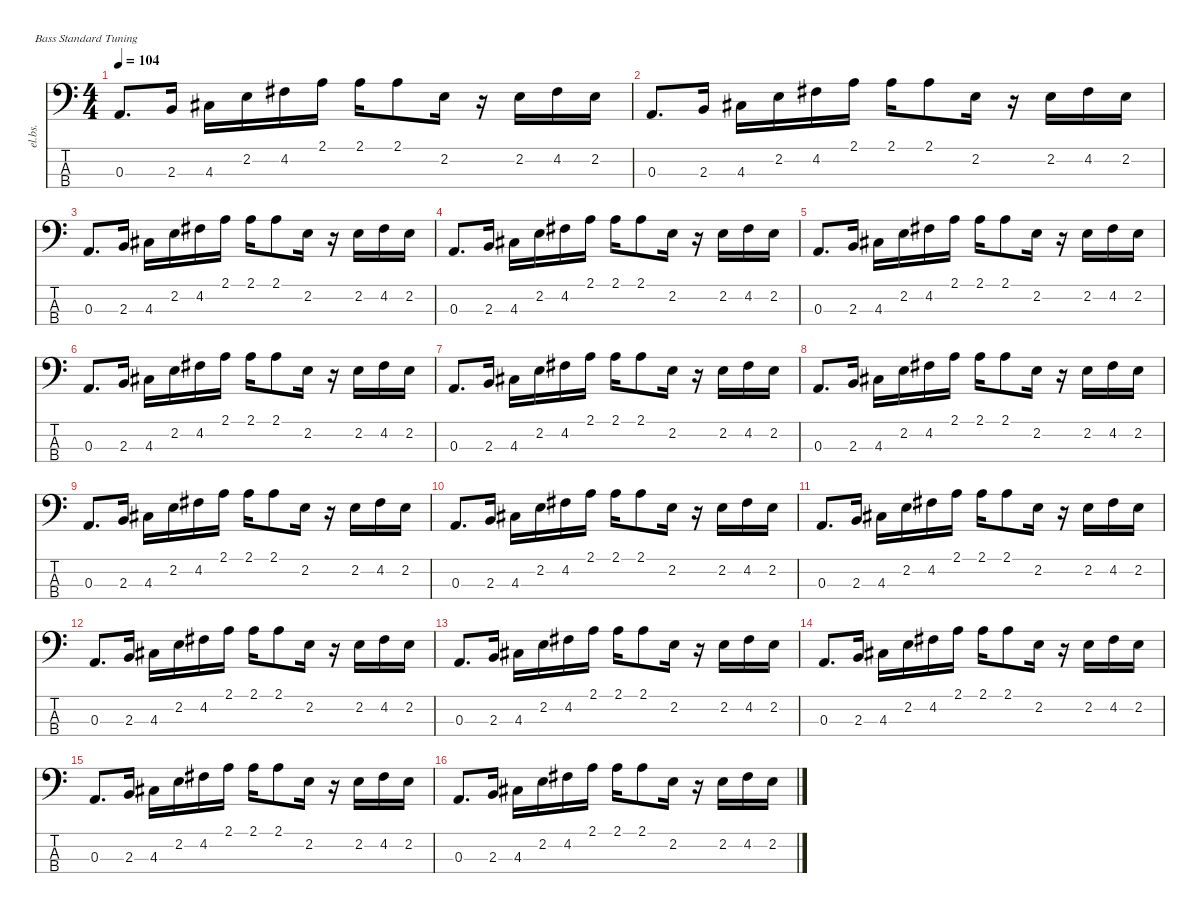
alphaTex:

\defaultSystemsLayout 4
\hideDynamics
\bracketExtendMode nobrackets
\otherSystemsTrackNameOrientation horizontal
\track ("Bass" "el.bs.") {instrument electricbassfinger}
\staff {score tabs}
\tuning (G2 D2 A1 E1)
\ts (4 4)
\tempo 104
\clef f4
\ks c
0.3.8{d dy f beam Up} 2.3.16{beam Up} 4.3{acc #}.16{beam Down} 2.2.16{beam Down} 4.2{acc #}.16{beam Down} 2.1.16{beam Down} 2.1.16{beam Down} 2.1.8{beam Down} 2.2.16{beam Down} r.16{beam Down} 2.2.16{beam Down} 4.2{acc #}.16{beam Down} 2.2.16{beam Down} |
0.3.8{d beam Up} 2.3.16{beam Up} 4.3{acc #}.16{beam Down} 2.2.16{beam Down} 4.2{acc #}.16{beam Down} 2.1.16{beam Down} 2.1.16{beam Down} 2.1.8{beam Down} 2.2.16{beam Down} r.16{beam Down} 2.2.16{beam Down} 4.2{acc #}.16{beam Down} 2.2.16{beam Down} |
0.3.8{d beam Up} 2.3.16{beam Up} 4.3{acc #}.16{beam Down} 2.2.16{beam Down} 4.2{acc #}.16{beam Down} 2.1.16{beam Down} 2.1.16{beam Down} 2.1.8{beam Down} 2.2.16{beam Down} r.16{beam Down} 2.2.16{beam Down} 4.2{acc #}.16{beam Down} 2.2.16{beam Down} |
0.3.8{d beam Up} 2.3.16{beam Up} 4.3{acc #}.16{beam Down} 2.2.16{beam Down} 4.2{acc #}.16{beam Down} 2.1.16{beam Down} 2.1.16{beam Down} 2.1.8{beam Down} 2.2.16{beam Down} r.16{beam Down} 2.2.16{beam Down} 4.2{acc #}.16{beam Down} 2.2.16{beam Down} |
0.3.8{d beam Up} 2.3.16{beam Up} 4.3{acc #}.16{beam Down} 2.2.16{beam Down} 4.2{acc #}.16{beam Down} 2.1.16{beam Down} 2.1.16{beam Down} 2.1.8{beam Down} 2.2.16{beam Down} r.16{beam Down} 2.2.16{beam Down} 4.2{acc #}.16{beam Down} 2.2.16{beam Down} |
0.3.8{d beam Up} 2.3.16{beam Up} 4.3{acc #}.16{beam Down} 2.2.16{beam Down} 4.2{acc #}.16{beam Down} 2.1.16{beam Down} 2.1.16{beam Down} 2.1.8{beam Down} 2.2.16{beam Down} r.16{beam Down} 2.2.16{beam Down} 4.2{acc #}.16{beam Down} 2.2.16{beam Down} |
0.3.8{d beam Up} 2.3.16{beam Up} 4.3{acc #}.16{beam Down} 2.2.16{beam Down} 4.2{acc #}.16{beam Down} 2.1.16{beam Down} 2.1.16{beam Down} 2.1.8{beam Down} 2.2.16{beam Down} r.16{beam Down} 2.2.16{beam Down} 4.2{acc #}.16{beam Down} 2.2.16{beam Down} |
0.3.8{d beam Up} 2.3.16{beam Up} 4.3{acc #}.16{beam Down} 2.2.16{beam Down} 4.2{acc #}.16{beam Down} 2.1.16{beam Down} 2.1.16{beam Down} 2.1.8{beam Down} 2.2.16{beam Down} r.16{beam Down} 2.2.16{beam Down} 4.2{acc #}.16{beam Down} 2.2.16{beam Down} |
0.3.8{d beam Up} 2.3.16{beam Up} 4.3{acc #}.16{beam Down} 2.2.16{beam Down} 4.2{acc #}.16{beam Down} 2.1.16{beam Down} 2.1.16{beam Down} 2.1.8{beam Down} 2.2.16{beam Down} r.16{beam Down} 2.2.16{beam Down} 4.2{acc #}.16{beam Down} 2.2.16{beam Down} |
0.3.8{d beam Up} 2.3.16{beam Up} 4.3{acc #}.16{beam Down} 2.2.16{beam Down} 4.2{acc #}.16{beam Down} 2.1.16{beam Down} 2.1.16{beam Down} 2.1.8{beam Down} 2.2.16{beam Down} r.16{beam Down} 2.2.16{beam Down} 4.2{acc #}.16{beam Down} 2.2.16{beam Down} |
0.3.8{d beam Up} 2.3.16{beam Up} 4.3{acc #}.16{beam Down} 2.2.16{beam Down} 4.2{acc #}.16{beam Down} 2.1.16{beam Down} 2.1.16{beam Down} 2.1.8{beam Down} 2.2.16{beam Down} r.16{beam Down} 2.2.16{beam Down} 4.2{acc #}.16{beam Down} 2.2.16{beam Down} |
0.3.8{d beam Up} 2.3.16{beam Up} 4.3{acc #}.16{beam Down} 2.2.16{beam Down} 4.2{acc #}.16{beam Down} 2.1.16{beam Down} 2.1.16{beam Down} 2.1.8{beam Down} 2.2.16{beam Down} r.16{beam Down} 2.2.16{beam Down} 4.2{acc #}.16{beam Down} 2.2.16{beam Down} |
0.3.8{d beam Up} 2.3.16{beam Up} 4.3{acc #}.16{beam Down} 2.2.16{beam Down} 4.2{acc #}.16{beam Down} 2.1.16{beam Down} 2.1.16{beam Down} 2.1.8{beam Down} 2.2.16{beam Down} r.16{beam Down} 2.2.16{beam Down} 4.2{acc #}.16{beam Down} 2.2.16{beam Down} |
0.3.8{d beam Up} 2.3.16{beam Up} 4.3{acc #}.16{beam Down} 2.2.16{beam Down} 4.2{acc #}.16{beam Down} 2.1.16{beam Down} 2.1.16{beam Down} 2.1.8{beam Down} 2.2.16{beam Down} r.16{beam Down} 2.2.16{beam Down} 4.2{acc #}.16{beam Down} 2.2.16{beam Down} |
0.3.8{d beam Up} 2.3.16{beam Up} 4.3{acc #}.16{beam Down} 2.2.16{beam Down} 4.2{acc #}.16{beam Down} 2.1.16{beam Down} 2.1.16{beam Down} 2.1.8{beam Down} 2.2.16{beam Down} r.16{beam Down} 2.2.16{beam Down} 4.2{acc #}.16{beam Down} 2.2.16{beam Down} |
0.3.8{d beam Up} 2.3.16{beam Up} 4.3{acc #}.16{beam Down} 2.2.16{beam Down} 4.2{acc #}.16{beam Down} 2.1.16{beam Down} 2.1.16{beam Down} 2.1.8{beam Down} 2.2.16{beam Down} r.16{beam Down} 2.2.16{beam Down} 4.2{acc #}.16{beam Down} 2.2.16{beam Down}
